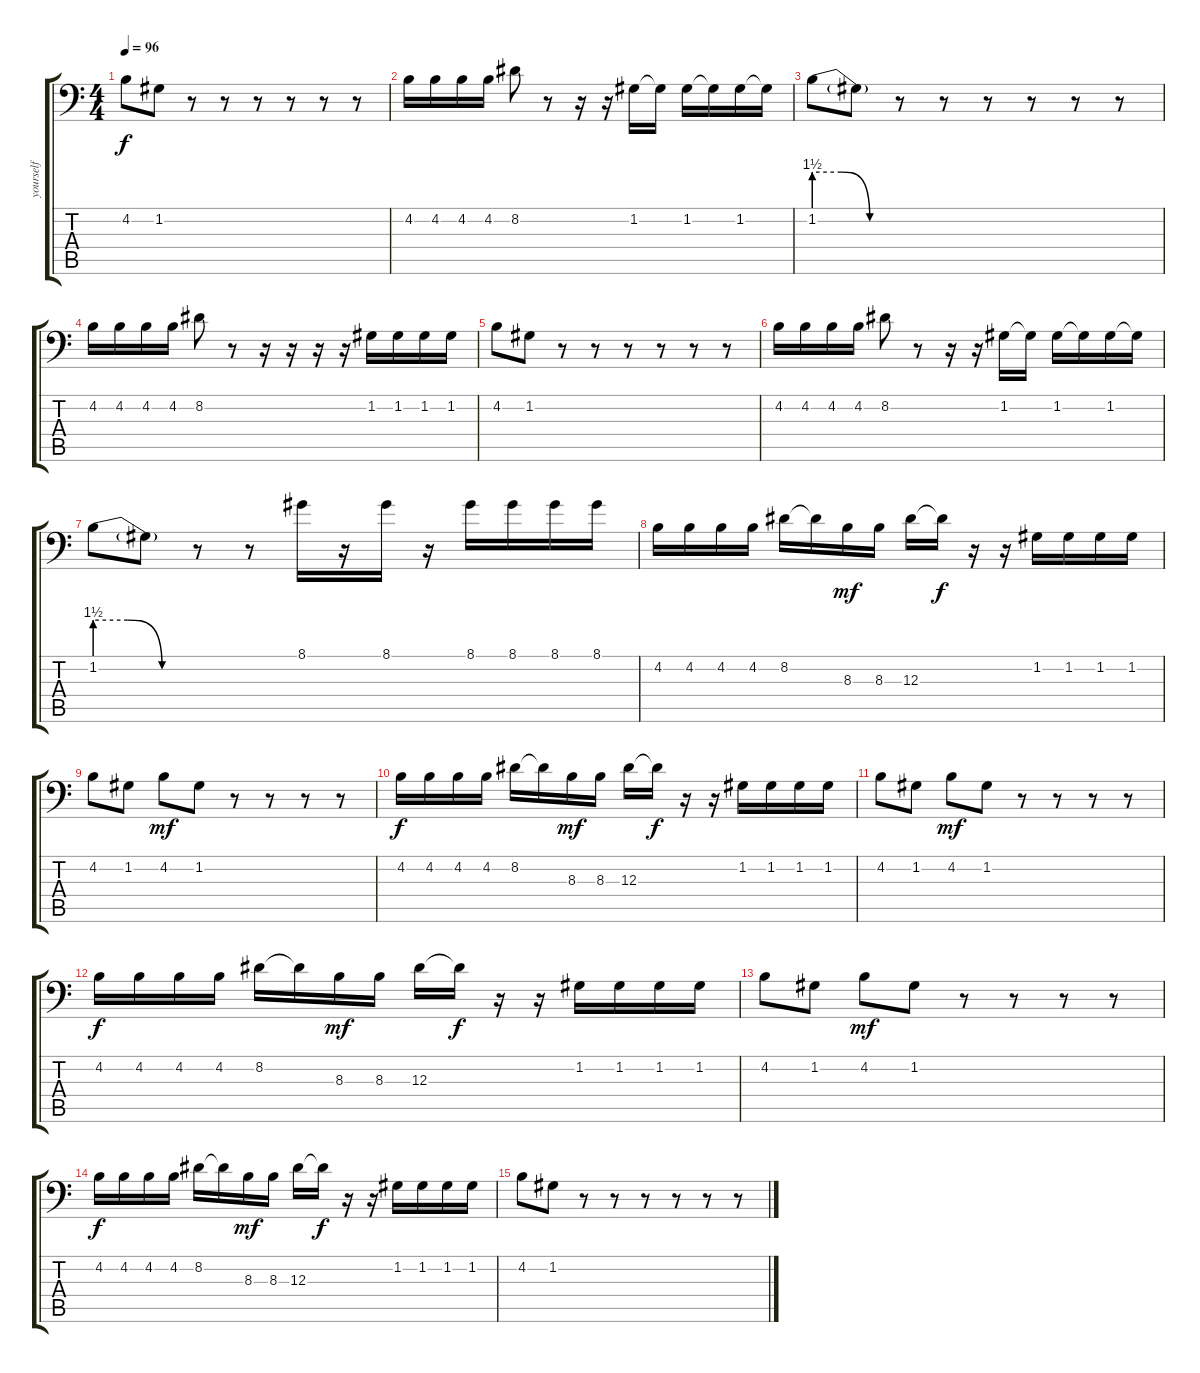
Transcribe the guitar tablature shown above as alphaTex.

\track ("yourself" "yourself") {instrument trumpet}
\staff {score tabs}
\tuning (C4 G3 Eb3 Bb2 F2 Bb1) {hide}
\ts (4 4)
\tempo 96
\clef f4
\ks c
4.2.8{dy f} 1.2.8 r.8 r.8 r.8 r.8 r.8 r.8 |
4.2.16 4.2.16 4.2.16 4.2.16 8.2.8 r.8 r.16 r.16 1.2.16 1.2{t}.16 1.2.16 1.2{t}.16 1.2.16 1.2{t}.16 |
1.2{be (custom 0 6 20 6 41 0 60 0)}.8 1.2{t}.8 r.8 r.8 r.8 r.8 r.8 r.8 |
4.2.16 4.2.16 4.2.16 4.2.16 8.2.8 r.8 r.16 r.16 r.16 r.16 1.2.16 1.2.16 1.2.16 1.2.16 |
4.2.8 1.2.8 r.8 r.8 r.8 r.8 r.8 r.8 |
4.2.16 4.2.16 4.2.16 4.2.16 8.2.8 r.8 r.16 r.16 1.2.16 1.2{t}.16 1.2.16 1.2{t}.16 1.2.16 1.2{t}.16 |
1.2{be (custom 0 6 20 6 41 0 60 0)}.8 1.2{t}.8 r.8 r.8 8.1.16 r.16 8.1.16 r.16 8.1.16 8.1.16 8.1.16 8.1.16 |
4.2.16{volume 16 instrument trumpet} 4.2.16 4.2.16 4.2.16 8.2.16 8.2{t}.16 8.3.16{dy mf} 8.3.16 12.3.16 12.3{t}.16{dy f} r.16 r.16 1.2.16 1.2.16 1.2.16 1.2.16 |
4.2.8 1.2.8 4.2.8{dy mf} 1.2.8 r.8 r.8 r.8 r.8 |
4.2.16{dy f} 4.2.16 4.2.16 4.2.16 8.2.16 8.2{t}.16 8.3.16{dy mf} 8.3.16 12.3.16 12.3{t}.16{dy f} r.16 r.16 1.2.16 1.2.16 1.2.16 1.2.16 |
4.2.8 1.2.8 4.2.8{dy mf} 1.2.8 r.8 r.8 r.8 r.8 |
4.2.16{dy f} 4.2.16 4.2.16 4.2.16 8.2.16 8.2{t}.16 8.3.16{dy mf} 8.3.16 12.3.16 12.3{t}.16{dy f} r.16 r.16 1.2.16 1.2.16 1.2.16 1.2.16 |
4.2.8 1.2.8 4.2.8{dy mf} 1.2.8 r.8 r.8 r.8 r.8 |
4.2.16{dy f} 4.2.16 4.2.16 4.2.16 8.2.16 8.2{t}.16 8.3.16{dy mf} 8.3.16 12.3.16 12.3{t}.16{dy f} r.16 r.16 1.2.16 1.2.16 1.2.16 1.2.16 |
4.2.8 1.2.8 r.8 r.8 r.8 r.8 r.8 r.8
